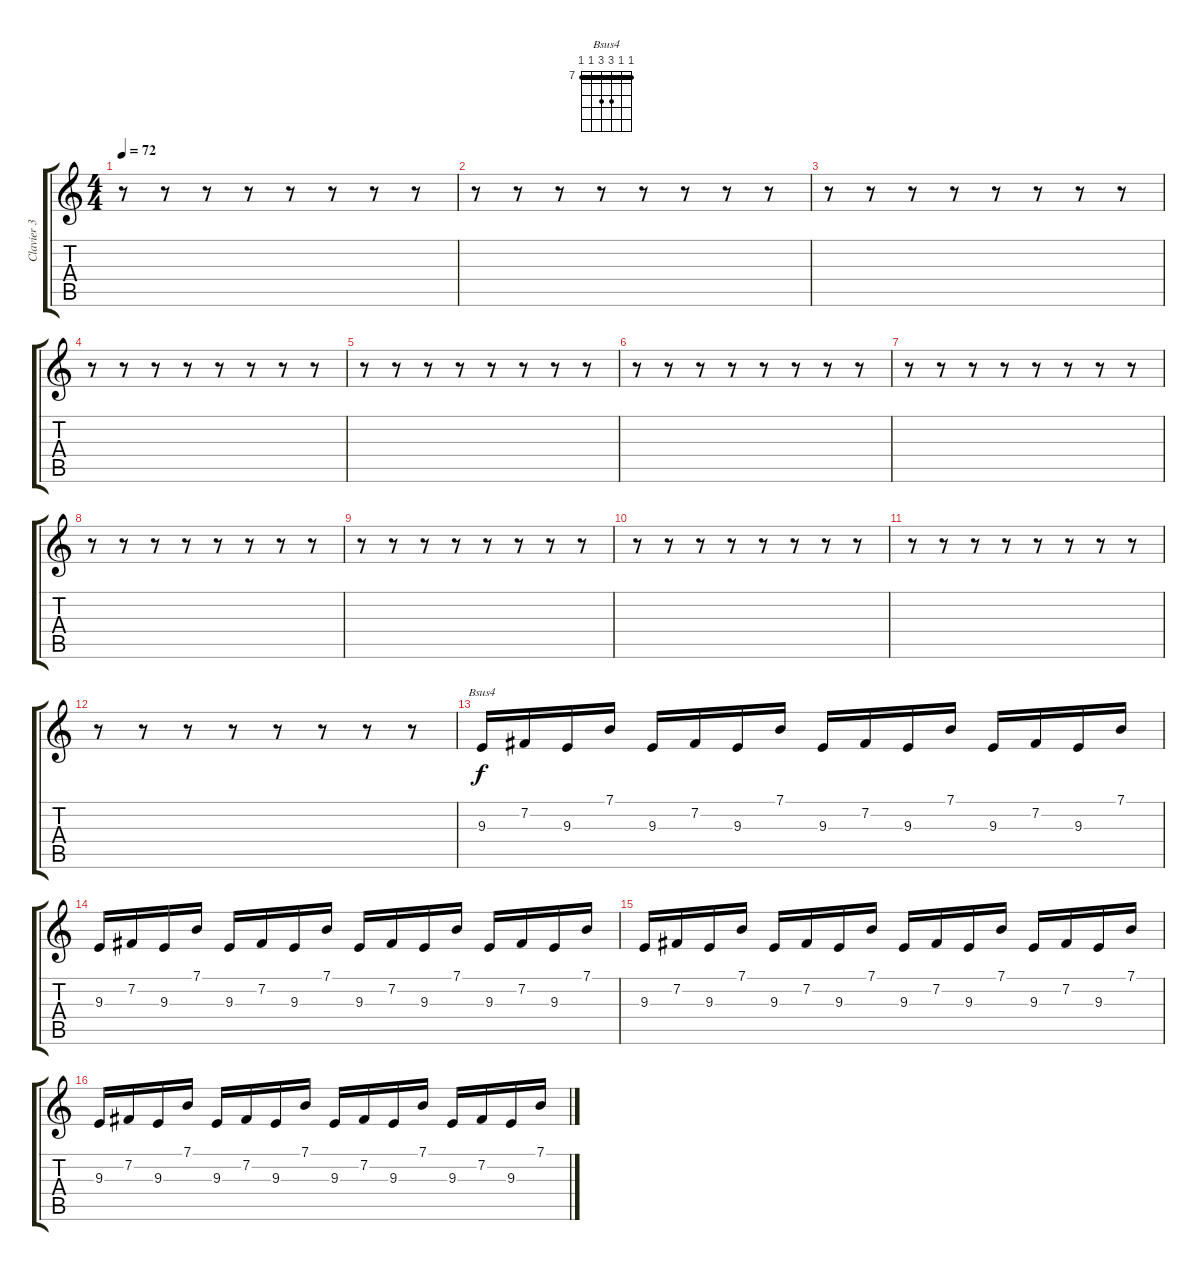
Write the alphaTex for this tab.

\track ("Clavier 3 - Piano" "Clavier 3 ") {instrument cello}
\staff {score tabs}
\tuning (E4 B3 G3 D3 A2 E2) {hide}
\chord ("Bsus4" 7 7 9 9 7 7) {firstfret 7 barre 7}
\ts (4 4)
\tempo 72
\clef g2
\ks c
r.8{dy f volume 9 instrument cello} r.8 r.8 r.8 r.8 r.8 r.8 r.8 |
r.8 r.8 r.8 r.8 r.8 r.8 r.8 r.8 |
r.8 r.8 r.8 r.8 r.8 r.8 r.8 r.8 |
r.8 r.8 r.8 r.8 r.8 r.8 r.8 r.8 |
r.8 r.8 r.8 r.8 r.8 r.8 r.8 r.8 |
r.8 r.8 r.8 r.8 r.8 r.8 r.8 r.8 |
r.8 r.8 r.8 r.8 r.8 r.8 r.8 r.8 |
r.8 r.8 r.8 r.8 r.8 r.8 r.8 r.8 |
r.8 r.8 r.8 r.8 r.8 r.8 r.8 r.8 |
r.8 r.8 r.8 r.8 r.8 r.8 r.8 r.8 |
r.8 r.8 r.8 r.8 r.8 r.8 r.8 r.8 |
r.8 r.8 r.8 r.8 r.8 r.8 r.8 r.8 |
9.3.16{ch "Bsus4" volume 6} 7.2.16 9.3.16 7.1.16 9.3.16 7.2.16 9.3.16 7.1.16 9.3.16 7.2.16 9.3.16 7.1.16 9.3.16 7.2.16 9.3.16 7.1.16 |
9.3.16 7.2.16 9.3.16 7.1.16 9.3.16 7.2.16 9.3.16 7.1.16 9.3.16 7.2.16 9.3.16 7.1.16 9.3.16 7.2.16 9.3.16 7.1.16 |
9.3.16 7.2.16 9.3.16 7.1.16 9.3.16 7.2.16 9.3.16 7.1.16 9.3.16 7.2.16 9.3.16 7.1.16 9.3.16 7.2.16 9.3.16 7.1.16 |
9.3.16 7.2.16 9.3.16 7.1.16 9.3.16 7.2.16 9.3.16 7.1.16 9.3.16 7.2.16 9.3.16 7.1.16 9.3.16 7.2.16 9.3.16 7.1.16
